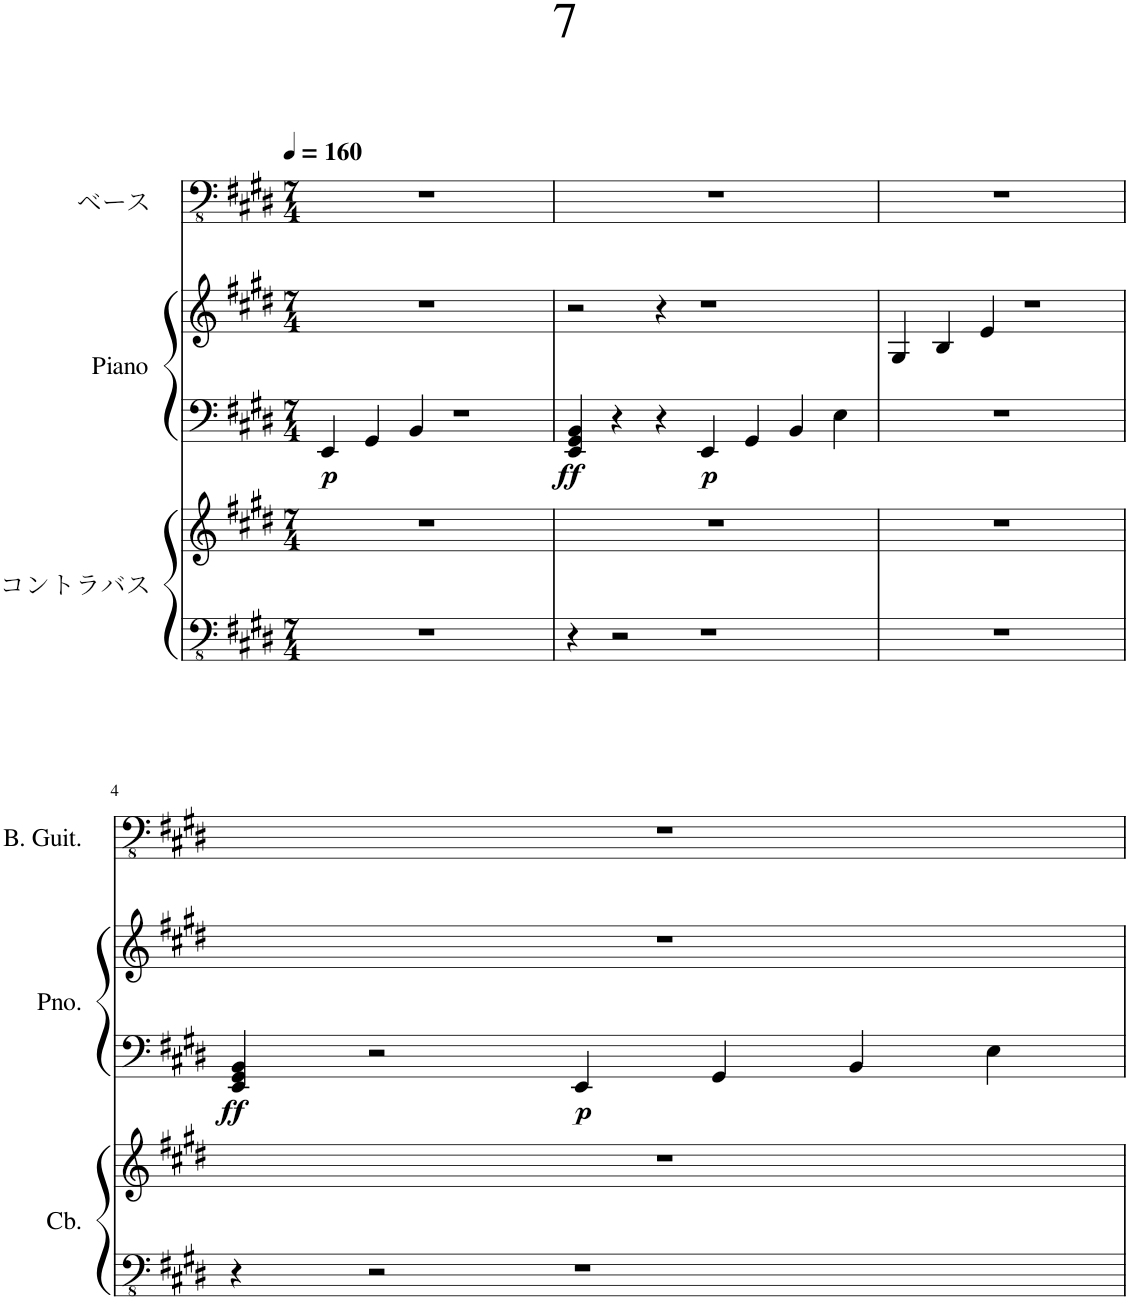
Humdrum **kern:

**kern	**kern	**kern	**kern	**dynam	**kern
*part3	*part3	*part2	*part2	*part2	*part1
*staff5	*staff4	*staff3	*staff2	*staff2/3	*staff1
*I"コントラバス	*	*I"Piano	*	*	*I"ベース
*	*	*I'Pno.	*	*	*
*clefFv4	*clefG2	*clefF4	*clefG2	*	*clefFv4
*ITrd7c12	*ITrd7c12	*	*	*	*
*k[f#c#g#d#]	*k[f#c#g#d#]	*k[f#c#g#d#]	*k[f#c#g#d#]	*	*k[f#c#g#d#]
*M7/4	*M7/4	*M7/4	*M7/4	*	*M7/4
*MM160	*MM160	*MM160	*MM160	*	*MM160
=1	=1	=1	=1	=1	=1
!	!	!	!	!LO:DY:b=2	!
1..r	1..r	4EE/	1..r	p	1..r
.	.	4GG#/	.	.	.
.	.	4BB/	.	.	.
.	.	1r	.	.	.
=2	=2	=2	=2	=2	=2
!	!	!	!	!LO:DY:b=2	!
4r	1..r	4EE/ 4GG#/ 4BB/	2r	ff	1..r
2r	.	4r	.	.	.
.	.	4r	4r	.	.
!	!	!	!	!LO:DY:b=2	!
1r	.	4EE/	1r	p	.
.	.	4GG#/	.	.	.
.	.	4BB/	.	.	.
.	.	4E\	.	.	.
=3	=3	=3	=3	=3	=3
1..r	1..r	1..r	4G#/	.	1..r
.	.	.	4B/	.	.
.	.	.	4e/	.	.
.	.	.	1r	.	.
!!LO:LB:g=z
=4	=4	=4	=4	=4	=4
!	!	!	!	!LO:DY:b=2	!
4r	1..r	4EE/ 4GG#/ 4BB/	1..r	ff	1..r
2r	.	2r	.	.	.
!	!	!	!	!LO:DY:b=2	!
1r	.	4EE/	.	p	.
.	.	4GG#/	.	.	.
.	.	4BB/	.	.	.
.	.	4E\	.	.	.
2.ryy	2.ryy	2.ryy	2.r	.	2.ryy
=	=	=	=	=	=
*-	*-	*-	*-	*-	*-
